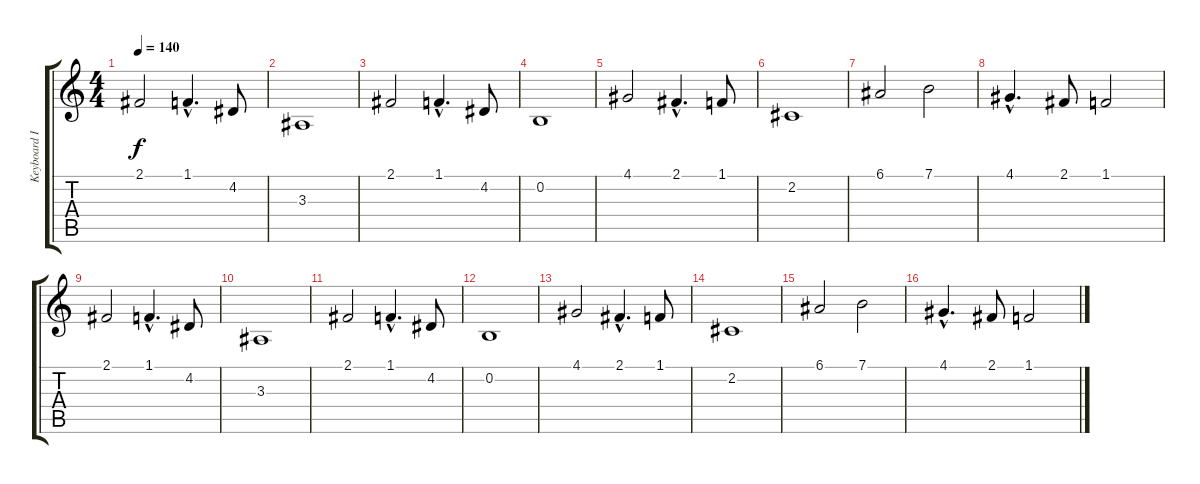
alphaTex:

\track ("Keyboard I" "Keyboard I") {instrument pad1newage}
\staff {score tabs}
\tuning (E4 B3 G3 D3 A2 E2) {hide}
\ts (4 4)
\tempo 140
\clef g2
\ks c
2.1.2{dy f instrument pad1newage} 1.1{hac}.4{d} 4.2.8 |
3.3.1 |
2.1.2 1.1{hac}.4{d} 4.2.8 |
0.2.1 |
4.1.2 2.1{hac}.4{d} 1.1.8 |
2.2.1 |
6.1.2 7.1.2 |
4.1{hac}.4{d} 2.1.8 1.1.2 |
2.1.2 1.1{hac}.4{d} 4.2.8 |
3.3.1 |
2.1.2 1.1{hac}.4{d} 4.2.8 |
0.2.1 |
4.1.2 2.1{hac}.4{d} 1.1.8 |
2.2.1 |
6.1.2 7.1.2 |
4.1{hac}.4{d} 2.1.8 1.1.2
